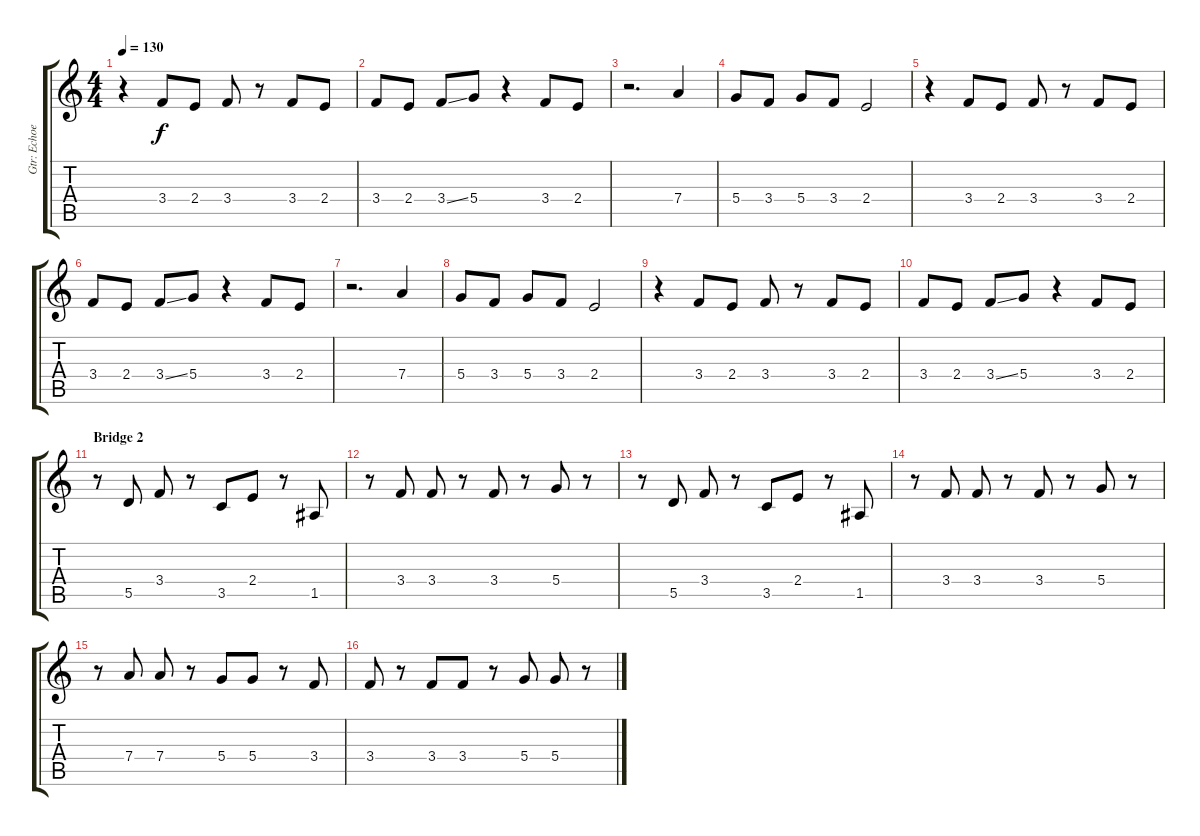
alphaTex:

\track ("Gtr: Echoes" "Gtr: Echoe") {instrument distortionguitar}
\staff {score tabs}
\tuning (E4 B3 G3 D3 A2 E2) {hide}
\ts (4 4)
\tempo 130
\clef g2
\ks c
r.4{dy f} 3.4.8 2.4.8 3.4.8 r.8 3.4.8 2.4.8 |
3.4.8 2.4.8 3.4{ss}.8 5.4.8 r.4 3.4.8 2.4.8 |
r.2{d} 7.4.4 |
5.4.8 3.4.8 5.4.8 3.4.8 2.4.2 |
r.4 3.4.8 2.4.8 3.4.8 r.8 3.4.8 2.4.8 |
3.4.8 2.4.8 3.4{ss}.8 5.4.8 r.4 3.4.8 2.4.8 |
r.2{d} 7.4.4 |
5.4.8 3.4.8 5.4.8 3.4.8 2.4.2 |
r.4 3.4.8 2.4.8 3.4.8 r.8 3.4.8 2.4.8 |
3.4.8 2.4.8 3.4{ss}.8 5.4.8 r.4 3.4.8 2.4.8 |
\section ("" "Bridge 2")
r.8 5.5.8 3.4.8 r.8 3.5.8 2.4.8 r.8 1.5.8 |
r.8 3.4.8 3.4.8 r.8 3.4.8 r.8 5.4.8 r.8 |
r.8 5.5.8 3.4.8 r.8 3.5.8 2.4.8 r.8 1.5.8 |
r.8 3.4.8 3.4.8 r.8 3.4.8 r.8 5.4.8 r.8 |
r.8 7.4.8 7.4.8 r.8 5.4.8 5.4.8 r.8 3.4.8 |
3.4.8 r.8 3.4.8 3.4.8 r.8 5.4.8 5.4.8 r.8
